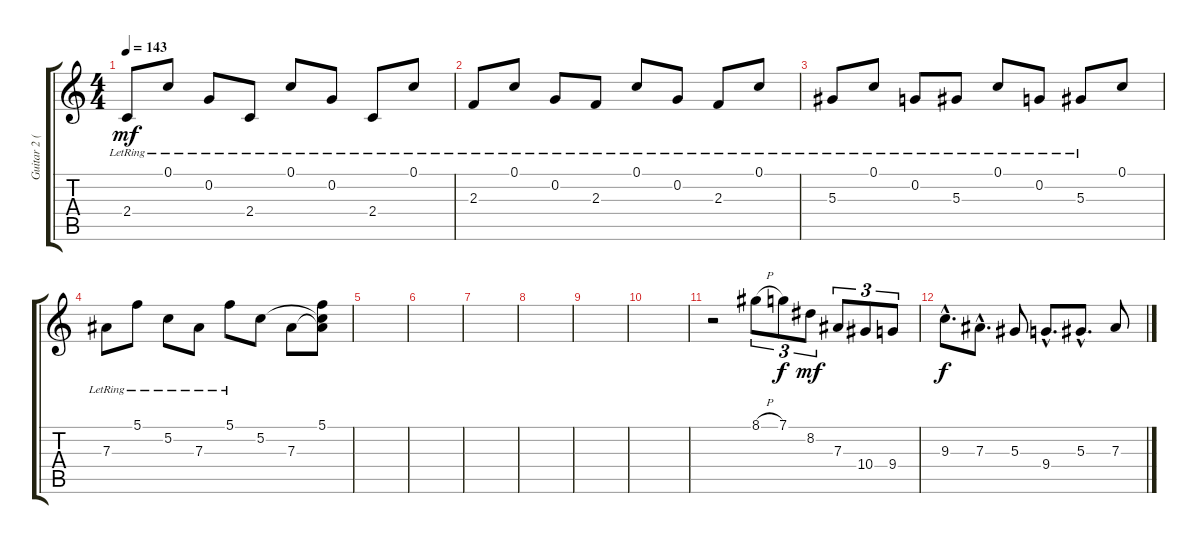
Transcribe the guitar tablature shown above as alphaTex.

\track ("Guitar 2 (Lead)" "Guitar 2 (") {instrument distortionguitar}
\staff {score tabs}
\tuning (C4 G3 Eb3 Bb2 F2 C2) {hide}
\ts (4 4)
\tempo 143
\clef g2
\ks c
2.4{lr}.8{dy mf} 0.1{lr}.8 0.2{lr}.8 2.4{lr}.8 0.1{lr}.8 0.2{lr}.8 2.4{lr}.8 0.1{lr}.8 |
2.3{lr}.8 0.1{lr}.8 0.2{lr}.8 2.3{lr}.8 0.1{lr}.8 0.2{lr}.8 2.3{lr}.8 0.1{lr}.8 |
5.3{lr}.8 0.1{lr}.8 0.2{lr}.8 5.3{lr}.8 0.1{lr}.8 0.2{lr}.8 5.3{lr}.8 0.1.8 |
7.3{lr}.8 5.1{lr}.8 5.2{lr}.8 7.3{lr}.8 5.1{lr}.8 5.2.8 7.3.8 (5.1 5.2{t} 7.3{t}).8 |
|
|
|
|
|
|
r.2{balance 11 instrument distortionguitar} 8.1{h}.8{tu (3 2)} 7.1.8{tu (3 2) dy f} 8.2.8{tu (3 2) dy mf} 7.3.8{tu (3 2)} 10.4.8{tu (3 2)} 9.4.8{tu (3 2)} |
9.3{hac}.8{d dy f} 7.3{hac}.8{d} 5.3.8 9.4{hac}.8{d} 5.3{hac}.8{d} 7.3.8
